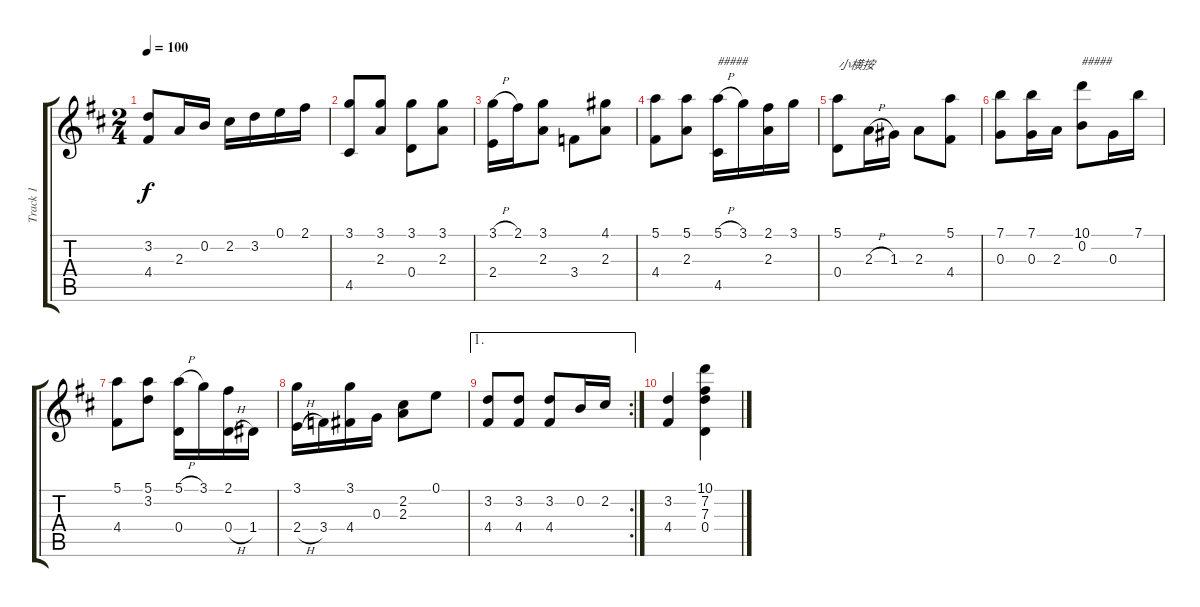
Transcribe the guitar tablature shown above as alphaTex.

\track ("Track 1" "Track 1") {instrument acousticguitarsteel}
\staff {score tabs}
\tuning (E4 B3 G3 D3 A2 E2) {hide}
\ts (2 4)
\tempo 100
\clef g2
\ks d
(3.2 4.4).8{dy f} 2.3.16 0.2.16 2.2.16 3.2.16 0.1.16 2.1.16 |
(3.1 4.5).8 (3.1 2.3).8 (3.1 0.4).8 (3.1 2.3).8 |
(3.1{h} 2.4).16 2.1.16 (3.1 2.3).8 3.4.8 (4.1 2.3).8 |
(5.1 4.4).8 (5.1 2.3).8 (5.1{h} 4.5).16{txt "#####"} 3.1.16 (2.1 2.3).16 3.1.16 |
(5.1 0.4).8{txt "小横按"} 2.3{h}.16 1.3.16 2.3.8 (5.1 4.4).8 |
(7.1 0.3).8 (7.1 0.3).16 2.3.16 (10.1 0.2).8{txt "#####"} 0.3.16 7.1.16 |
(5.1 4.4).8 (5.1 3.2).8 (5.1{h} 0.4).16 3.1.16 (2.1 0.4{h}).16 1.4.16 |
(3.1 2.4{h}).16 3.4.16 (3.1 4.4).16 0.3.16 (2.2 2.3).8 0.1.8 |
\ae 1
\rc 2
(3.2 4.4).8 (3.2 4.4).8 (3.2 4.4).8 0.2.16 2.2.16 |
(3.2 4.4).4 (10.1 7.2 7.3 0.4).4
